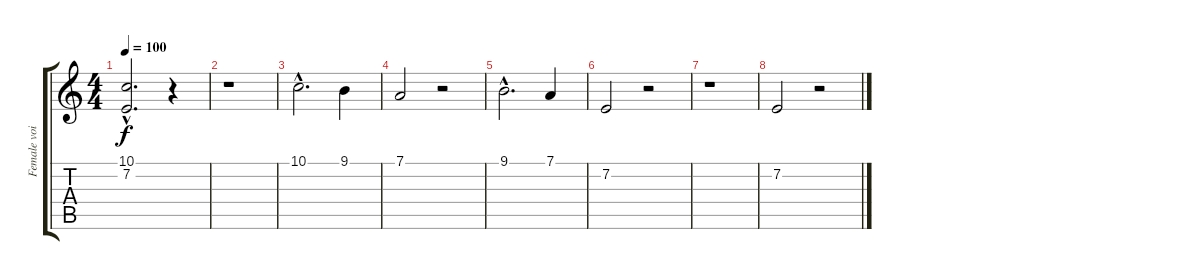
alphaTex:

\track ("Female voice" "Female voi") {instrument pad4choir}
\staff {score tabs}
\tuning (D4 A3 F3 C3 G2 D2) {hide}
\ts (4 4)
\tempo 100
\clef g2
\ks c
(10.1{hac} 7.2{hac}).2{d dy f volume 5} r.4 |
r.1{volume 7} |
10.1{hac}.2{d} 9.1.4 |
7.1.2 r.2 |
9.1{hac}.2{d} 7.1.4 |
7.2.2 r.2 |
r.1 |
7.2.2 r.2
